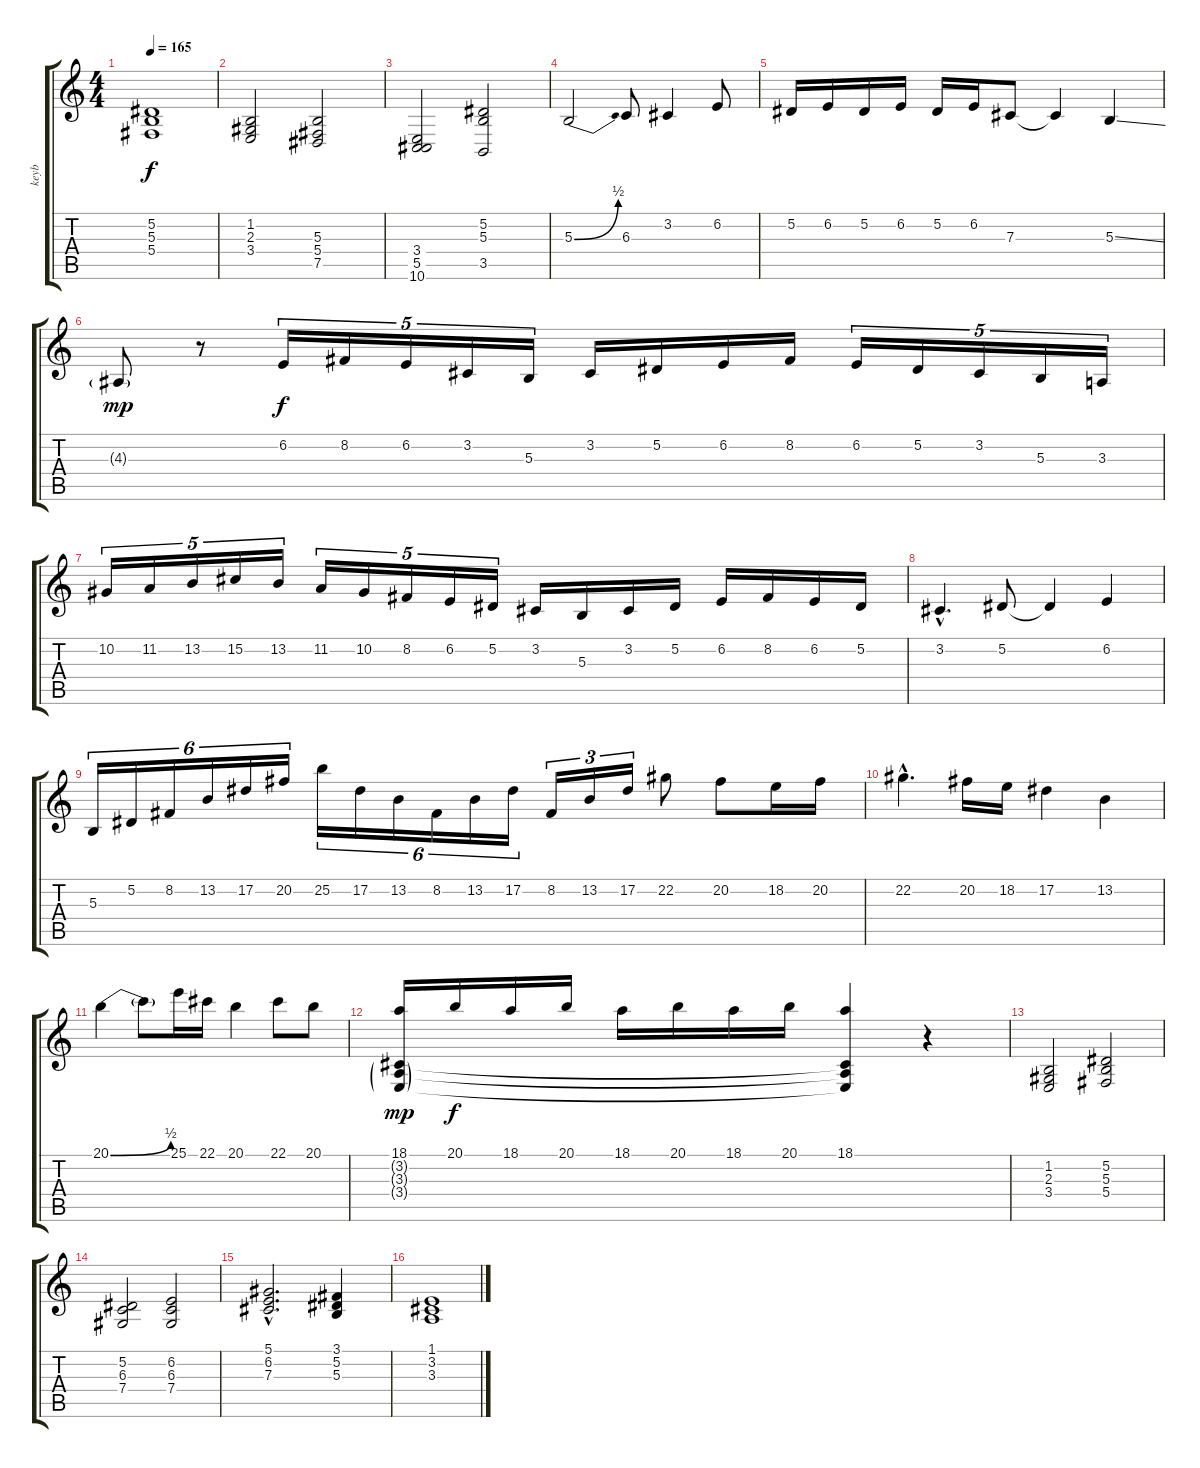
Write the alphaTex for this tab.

\track ("keyb" "keyb") {instrument synthstrings1}
\staff {score tabs}
\tuning (Eb4 Bb3 Gb3 Db3 Ab2 Eb2) {hide}
\ts (4 4)
\tempo 165
\clef g2
\ks c
(5.2 5.3 5.4).1{dy f} |
(1.2 2.3 3.4).2 (5.3 5.4 7.5).2 |
(3.4 5.5 10.6).2 (5.2 5.3 3.5).2 |
5.3{be (bend 0 0 60 2)}.2{volume 15 instrument englishhorn} 6.3.8 3.2.4 6.2.8 |
5.2.16 6.2.16 5.2.16 6.2.16 5.2.16 6.2.16 7.3.8 7.3{t}.4 5.3{ss}.4 |
4.3{g}.8{dy mp} r.8 6.2.16{tu (5 4) dy f} 8.2.16{tu (5 4)} 6.2.16{tu (5 4)} 3.2.16{tu (5 4)} 5.3.16{tu (5 4)} 3.2.16 5.2.16 6.2.16 8.2.16 6.2.16{tu (5 4)} 5.2.16{tu (5 4)} 3.2.16{tu (5 4)} 5.3.16{tu (5 4)} 3.3.16{tu (5 4)} |
10.2.16{tu (5 4)} 11.2.16{tu (5 4)} 13.2.16{tu (5 4)} 15.2.16{tu (5 4)} 13.2.16{tu (5 4)} 11.2.16{tu (5 4)} 10.2.16{tu (5 4)} 8.2.16{tu (5 4)} 6.2.16{tu (5 4)} 5.2.16{tu (5 4)} 3.2.16 5.3.16 3.2.16 5.2.16 6.2.16 8.2.16 6.2.16 5.2.16 |
3.2{hac}.4{d} 5.2.8 5.2{t}.4 6.2.4 |
5.3.16{tu (6 4)} 5.2.16{tu (6 4)} 8.2.16{tu (6 4)} 13.2.16{tu (6 4)} 17.2.16{tu (6 4)} 20.2.16{tu (6 4)} 25.2.16{tu (6 4)} 17.2.16{tu (6 4)} 13.2.16{tu (6 4)} 8.2.16{tu (6 4)} 13.2.16{tu (6 4)} 17.2.16{tu (6 4)} 8.2.16{tu (3 2)} 13.2.16{tu (3 2)} 17.2.16{tu (3 2)} 22.2.8 20.2.8 18.2.16 20.2.16 |
22.2{hac}.4{d} 20.2.16 18.2.16 17.2.4 13.2.4 |
20.1{be (bend 0 0 60 2)}.4 20.1{t}.8 25.1.16 22.1.16 20.1.4 22.1.8 20.1.8 |
(18.1 3.2{g} 3.3{g} 3.4{g}).16{dy mp} 20.1.16{dy f} 18.1.16 20.1.16 18.1.16 20.1.16 18.1.16 20.1.16 (18.1 3.2{t} 3.3{t} 3.4{t}).4 r.4 |
(1.2 2.3 3.4).2{volume 10 instrument stringensemble1} (5.2 5.3 5.4).2 |
(5.2 6.3 7.4).2 (6.2 6.3 7.4).2 |
(5.1{hac} 6.2{hac} 7.3{hac}).2{d} (3.1 5.2 5.3).4 |
(1.1 3.2 3.3).1
